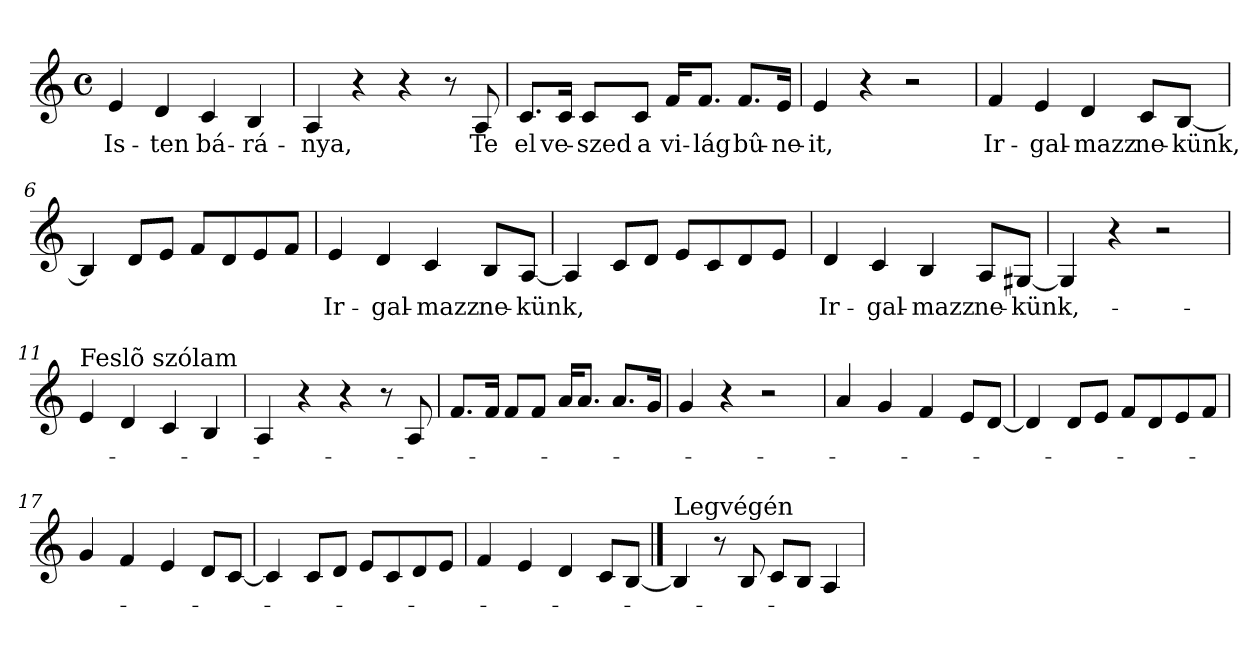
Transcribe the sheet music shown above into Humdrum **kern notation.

**kern	**text
*part1	*part1
*staff1	*staff1
*clefG2	*
*k[]	*
*a:	*
*M4/4	*
*met(c)	*
=1	=1
!	!LO:LY:b
4e/	Is-
!	!LO:LY:b
4d/	-ten
!	!LO:LY:b
4c/	bá-
!	!LO:LY:b
4B/	-rá-
=2	=2
!	!LO:LY:b
4A/	-nya,
4r	.
4r	.
8r	.
!	!LO:LY:b
8A/	Te
=3	=3
!	!LO:LY:b
8.c/L	el
!	!LO:LY:b
16c/Jk	ve-
!	!LO:LY:b
8c/L	-szed
!	!LO:LY:b
8c/J	a
!	!LO:LY:b
16f/KL	vi-
!	!LO:LY:b
8.f/J	-lág
!	!LO:LY:b
8.f/L	bû-
!	!LO:LY:b
16e/Jk	-ne-
=4	=4
!	!LO:LY:b
4e/	-it,
4r	.
2r	.
=5	=5
!	!LO:LY:b
4f/	Ir-
!	!LO:LY:b
4e/	-gal-
!	!LO:LY:b
4d/	-mazz
!	!LO:LY:b
8c/L	ne-
!	!LO:LY:b
[8B/J	-künk,
!!LO:LB:g=z
=6	=6
4B/]	.
8d/L	.
8e/J	.
8f/L	.
8d/	.
8e/	.
8f/J	.
=7	=7
!	!LO:LY:b
4e/	Ir-
!	!LO:LY:b
4d/	-gal-
!	!LO:LY:b
4c/	-mazz
!	!LO:LY:b
8B/L	ne-
!	!LO:LY:b
[8A/J	-künk,
=8	=8
4A/]	.
8c/L	.
8d/J	.
8e/L	.
8c/	.
8d/	.
8e/J	.
=9	=9
!	!LO:LY:b
4d/	Ir-
!	!LO:LY:b
4c/	-gal-
!	!LO:LY:b
4B/	-mazz
!	!LO:LY:b
8A/L	ne-
!	!LO:LY:b
[8G#X/J	-künk,-
=10	=10
4G#/]	.
4r	.
2r	.
!!LO:LB:g=z
=11	=11
!LO:TX:a:t=Feslõ szólam	!
4e/	.
4d/	.
4c/	.
4B/	.
=12	=12
4A/	.
4r	.
4r	.
8r	.
8A/	.
=13	=13
8.f/L	.
16f/Jk	.
8f/L	.
8f/J	.
16a/KL	.
8.a/J	.
8.a/L	.
16g/Jk	.
=14	=14
4g/	.
4r	.
2r	.
=15	=15
4a/	.
4g/	.
4f/	.
8e/L	.
[8d/J	.
!!LO:LB:g=z
=16	=16
4d/]	.
8d/L	.
8e/J	.
8f/L	.
8d/	.
8e/	.
8f/J	.
=17	=17
4g/	.
4f/	.
4e/	.
8d/L	.
[8c/J	.
=18	=18
4c/]	.
8c/L	.
8d/J	.
8e/L	.
8c/	.
8d/	.
8e/J	.
=19	=19
4f/	.
4e/	.
4d/	.
8c/L	.
[8B/J	.
==20	==20
!LO:TX:a:t=Legvégén	!
4B/]	.
8r	.
8B/	.
8c/L	.
8B/J	.
4A/	.
=	=
*-	*-
